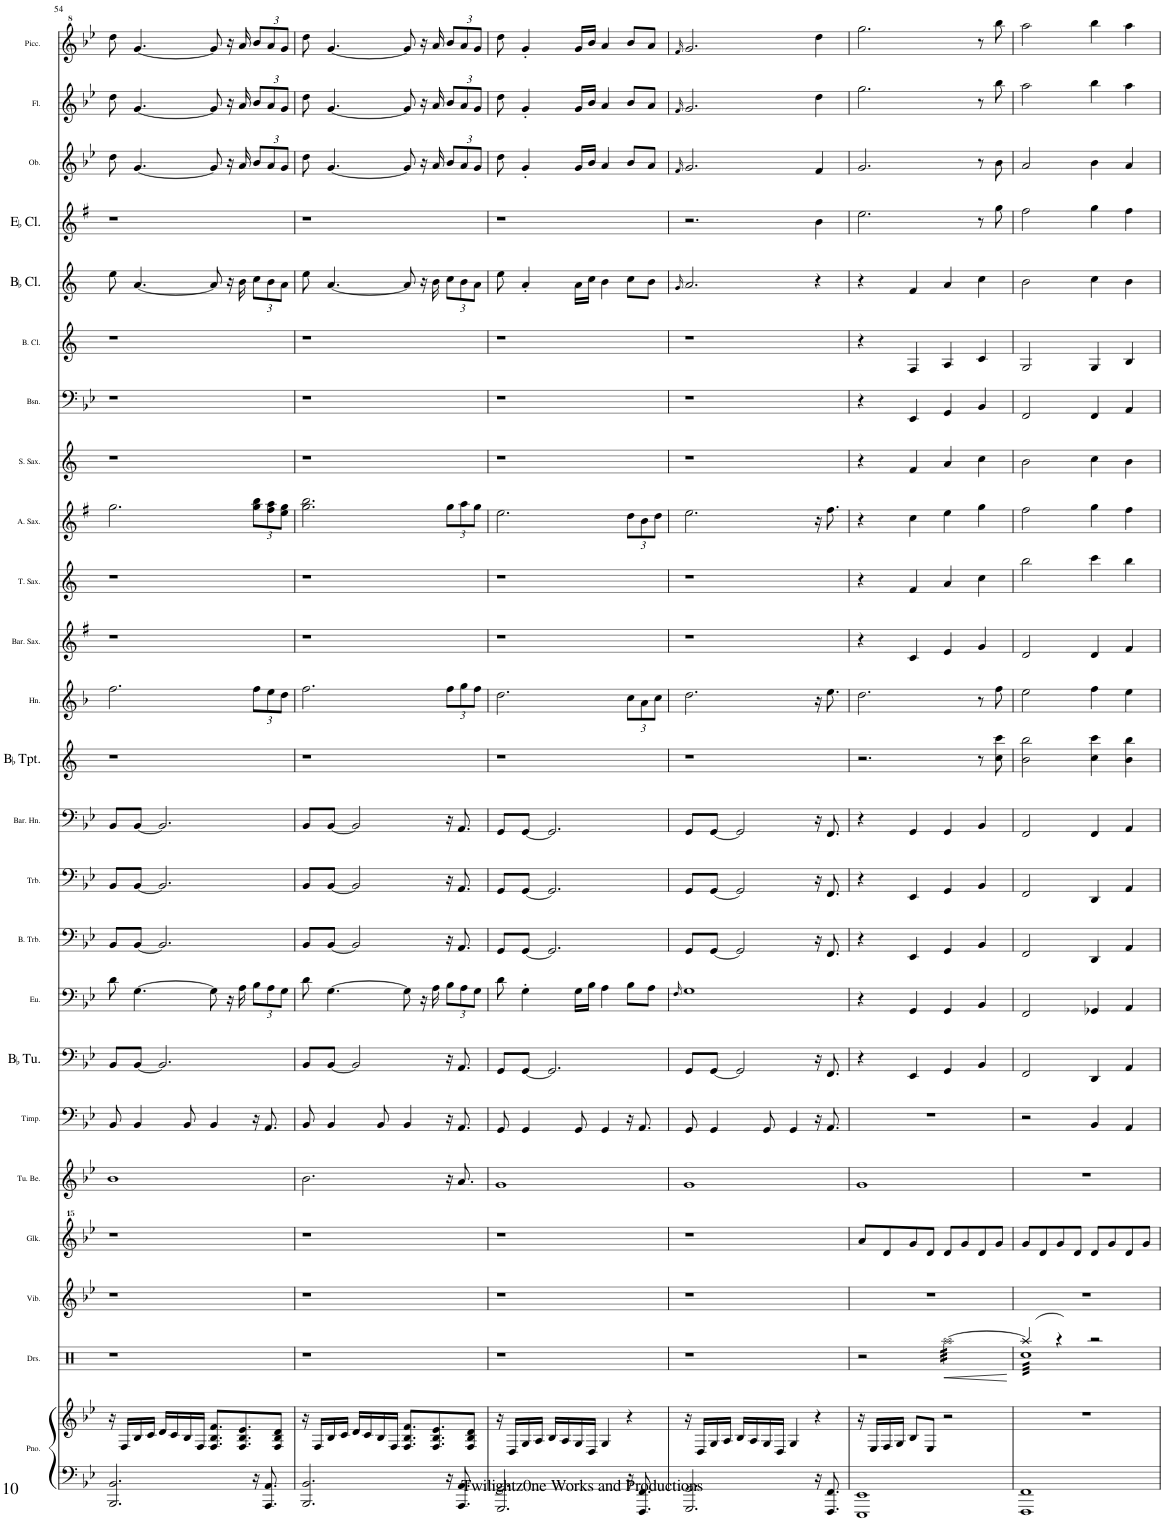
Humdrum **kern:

**kern	**kern	**kern	**dynam	**kern	**kern	**kern	**kern	**kern	**kern	**kern	**kern	**kern	**kern	**kern	**kern	**kern	**kern	**kern	**kern	**kern	**kern	**kern	**kern	**kern	**kern
*part24	*part24	*part23	*part23	*part22	*part21	*part20	*part19	*part18	*part17	*part16	*part15	*part14	*part13	*part12	*part11	*part10	*part9	*part8	*part7	*part6	*part5	*part4	*part3	*part2	*part1
*staff25	*staff24	*staff23	*staff23	*staff22	*staff21	*staff20	*staff19	*staff18	*staff17	*staff16	*staff15	*staff14	*staff13	*staff12	*staff11	*staff10	*staff9	*staff8	*staff7	*staff6	*staff5	*staff4	*staff3	*staff2	*staff1
*I"Piano	*	*I"Drumset	*	*I"Vibraphone	*I"Glockenspiel	*I"Tubular Bells	*I"Timpani	*I"BaccidentalFlat Tuba	*I"Euphonium	*I"Bass Trombone	*I"Trombone	*I"Baritone Horn	*I"BaccidentalFlat Trumpet	*I"Horn	*I"Baritone Saxophone	*I"Tenor Saxophone	*I"Alto Saxophone	*I"Soprano Saxophone	*I"Bassoon	*I"Bass Clarinet	*I"BaccidentalFlat Clarinet	*I"EaccidentalFlat Clarinet	*I"Oboe	*I"Flute	*I"Piccolo
*I'Pno.	*	*I'Drs.	*	*I'Vib.	*I'Glk.	*I'Tu. Be.	*I'Timp.	*I'BaccidentalFlat Tu.	*I'Eu.	*I'B. Trb.	*I'Trb.	*I'Bar. Hn.	*I'BaccidentalFlat Tpt.	*I'Hn.	*I'Bar. Sax.	*I'T. Sax.	*I'A. Sax.	*I'S. Sax.	*I'Bsn.	*I'B. Cl.	*I'BaccidentalFlat Cl.	*I'EaccidentalFlat Cl.	*I'Ob.	*I'Fl.	*I'Picc.
!!LO:PB:g=z
*clefF4	*clefG2	*clefX	*	*clefG2	*clefG^^2	*clefG2	*clefF4	*clefF4	*clefF4	*clefF4	*clefF4	*clefF4	*clefG2	*clefG2	*clefG2	*clefG2	*clefG2	*clefG2	*clefF4	*clefG2	*clefG2	*clefG2	*clefG2	*clefG2	*clefG^2
*	*	*	*	*	*	*	*	*	*	*	*	*Trd4c7	*Trd1c2	*Trd4c7	*Trd12c21	*Trd8c14	*Trd5c9	*Trd1c2	*	*Trd8c14	*Trd1c2	*Trd-2c-3	*	*	*Trd-7c-12
*k[b-e-]	*k[b-e-]	*k[]	*	*k[b-e-]	*k[b-e-]	*k[b-e-]	*k[b-e-]	*k[b-e-]	*k[b-e-]	*k[b-e-]	*k[b-e-]	*k[b-e-]	*k[]	*k[b-]	*k[f#]	*k[]	*k[f#]	*k[]	*k[b-e-]	*k[]	*k[]	*k[f#]	*k[b-e-]	*k[b-e-]	*k[b-e-]
*M4/4	*M4/4	*M4/4	*	*M4/4	*M4/4	*M4/4	*M4/4	*M4/4	*M4/4	*M4/4	*M4/4	*M4/4	*M4/4	*M4/4	*M4/4	*M4/4	*M4/4	*M4/4	*M4/4	*M4/4	*M4/4	*M4/4	*M4/4	*M4/4	*M4/4
=54	=54	=54	=54	=54	=54	=54	=54	=54	=54	=54	=54	=54	=54	=54	=54	=54	=54	=54	=54	=54	=54	=54	=54	=54	=54
2.BBB-/ 2.BB-/	16r	1r	.	1r	1r	1b-	8BB-/	8BB-/L	8d\	8BB-/L	8BB-/L	8BB-/L	1r	2.ff\	1r	1r	2.gg\	1r	1r	1r	8ee\	1r	8dd\	8dd\	8ddd\
.	16F/LL	.	.	.	.	.	.	.	.	.	.	.	.	.	.	.	.	.	.	.	.	.	.	.	.
.	16B-/	.	.	.	.	.	4BB-/	[8BB-/J	[4.G\	[8BB-/J	[8BB-/J	[8BB-/J	.	.	.	.	.	.	.	.	[4.a/	.	[4.g/	[4.g/	[4.gg/
.	16c/JJ	.	.	.	.	.	.	.	.	.	.	.	.	.	.	.	.	.	.	.	.	.	.	.	.
.	16d/LL	.	.	.	.	.	.	2.BB-/]	.	2.BB-/]	2.BB-/]	2.BB-/]	.	.	.	.	.	.	.	.	.	.	.	.	.
.	16c/	.	.	.	.	.	.	.	.	.	.	.	.	.	.	.	.	.	.	.	.	.	.	.	.
.	16B-/	.	.	.	.	.	8BB-/	.	.	.	.	.	.	.	.	.	.	.	.	.	.	.	.	.	.
.	16F/JJ	.	.	.	.	.	.	.	.	.	.	.	.	.	.	.	.	.	.	.	.	.	.	.	.
.	8.F/ 8.B-/ 8.f/L	.	.	.	.	.	4BB-/	.	8G\]	.	.	.	.	.	.	.	.	.	.	.	8a/]	.	8g/]	8g/]	8gg/]
.	.	.	.	.	.	.	.	.	16r	.	.	.	.	.	.	.	.	.	.	.	16r	.	16r	16r	16r
.	8.F/ 8.B-/ 8.e-/	.	.	.	.	.	.	.	16A\	.	.	.	.	.	.	.	.	.	.	.	16b\	.	16a/	16a/	16aa/
*	*	*	*	*	*	*	*	*	*Xbrackettup	*	*	*	*	*Xbrackettup	*	*	*Xbrackettup	*	*	*	*Xbrackettup	*	*Xbrackettup	*Xbrackettup	*Xbrackettup
16r	.	.	.	.	.	.	16r	.	12B-\L	.	.	.	.	12ff\L	.	.	12gg\ 12bb\L	.	.	.	12cc\L	.	12b-/L	12b-/L	12bb-/L
8.AAA/ 8.AA/	.	.	.	.	.	.	8.AA/	.	.	.	.	.	.	.	.	.	.	.	.	.	.	.	.	.	.
.	.	.	.	.	.	.	.	.	12A\	.	.	.	.	12ee\	.	.	12ff#\ 12aa\	.	.	.	12b\	.	12a/	12a/	12aa/
.	8F/ 8B-/ 8d/J	.	.	.	.	.	.	.	.	.	.	.	.	.	.	.	.	.	.	.	.	.	.	.	.
.	.	.	.	.	.	.	.	.	12G\J	.	.	.	.	12dd\J	.	.	12ee\ 12gg\J	.	.	.	12a\J	.	12g/J	12g/J	12gg/J
=55	=55	=55	=55	=55	=55	=55	=55	=55	=55	=55	=55	=55	=55	=55	=55	=55	=55	=55	=55	=55	=55	=55	=55	=55	=55
2.BBB-/ 2.BB-/	16r	1r	.	1r	1r	2.b-\	8BB-/	8BB-/L	8d\	8BB-/L	8BB-/L	8BB-/L	1r	2.ff\	1r	1r	2.gg\ 2.bb\	1r	1r	1r	8ee\	1r	8dd\	8dd\	8ddd\
.	16F/LL	.	.	.	.	.	.	.	.	.	.	.	.	.	.	.	.	.	.	.	.	.	.	.	.
.	16B-/	.	.	.	.	.	4BB-/	[8BB-/J	[4.G\	[8BB-/J	[8BB-/J	[8BB-/J	.	.	.	.	.	.	.	.	[4.a/	.	[4.g/	[4.g/	[4.gg/
.	16c/JJ	.	.	.	.	.	.	.	.	.	.	.	.	.	.	.	.	.	.	.	.	.	.	.	.
.	16d/LL	.	.	.	.	.	.	2BB-/]	.	2BB-/]	2BB-/]	2BB-/]	.	.	.	.	.	.	.	.	.	.	.	.	.
.	16c/	.	.	.	.	.	.	.	.	.	.	.	.	.	.	.	.	.	.	.	.	.	.	.	.
.	16B-/	.	.	.	.	.	8BB-/	.	.	.	.	.	.	.	.	.	.	.	.	.	.	.	.	.	.
.	16F/JJ	.	.	.	.	.	.	.	.	.	.	.	.	.	.	.	.	.	.	.	.	.	.	.	.
.	8.F/ 8.B-/ 8.f/L	.	.	.	.	.	4BB-/	.	8G\]	.	.	.	.	.	.	.	.	.	.	.	8a/]	.	8g/]	8g/]	8gg/]
.	.	.	.	.	.	.	.	.	16r	.	.	.	.	.	.	.	.	.	.	.	16r	.	16r	16r	16r
.	8.F/ 8.B-/ 8.e-/	.	.	.	.	.	.	.	16A\	.	.	.	.	.	.	.	.	.	.	.	16b\	.	16a/	16a/	16aa/
16r	.	.	.	.	.	16r	16r	16r	12B-\L	16r	16r	16r	.	12ff\L	.	.	12gg\L	.	.	.	12cc\L	.	12b-/L	12b-/L	12bb-/L
8.AAA/ 8.AA/	.	.	.	.	.	8.a/	8.AA/	8.AA/	.	8.AA/	8.AA/	8.AA/	.	.	.	.	.	.	.	.	.	.	.	.	.
.	.	.	.	.	.	.	.	.	12A\	.	.	.	.	12gg\	.	.	12aa\	.	.	.	12b\	.	12a/	12a/	12aa/
.	8F/ 8B-/ 8d/J	.	.	.	.	.	.	.	.	.	.	.	.	.	.	.	.	.	.	.	.	.	.	.	.
.	.	.	.	.	.	.	.	.	12G\J	.	.	.	.	12ff\J	.	.	12gg\J	.	.	.	12a\J	.	12g/J	12g/J	12gg/J
=56	=56	=56	=56	=56	=56	=56	=56	=56	=56	=56	=56	=56	=56	=56	=56	=56	=56	=56	=56	=56	=56	=56	=56	=56	=56
2.GGG/ 2.GG/	16r	1r	.	1r	1r	1g	8GG/	8GG/L	8d\	8GG/L	8GG/L	8GG/L	1r	2.dd\	1r	1r	2.ee\	1r	1r	1r	8ee\	1r	8dd\	8dd\	8ddd\
.	16D/LL	.	.	.	.	.	.	.	.	.	.	.	.	.	.	.	.	.	.	.	.	.	.	.	.
.	16G/	.	.	.	.	.	4GG/	[8GG/J	4G'\	[8GG/J	[8GG/J	[8GG/J	.	.	.	.	.	.	.	.	4a'/	.	4g'/	4g'/	4gg'/
.	16A/JJ	.	.	.	.	.	.	.	.	.	.	.	.	.	.	.	.	.	.	.	.	.	.	.	.
.	16B-/LL	.	.	.	.	.	.	2.GG/]	.	2.GG/]	2.GG/]	2.GG/]	.	.	.	.	.	.	.	.	.	.	.	.	.
.	16A/	.	.	.	.	.	.	.	.	.	.	.	.	.	.	.	.	.	.	.	.	.	.	.	.
.	16G/	.	.	.	.	.	8GG/	.	16G\LL	.	.	.	.	.	.	.	.	.	.	.	16a\LL	.	16g/LL	16g/LL	16gg/LL
.	16D/JJ	.	.	.	.	.	.	.	16B-\JJ	.	.	.	.	.	.	.	.	.	.	.	16cc\JJ	.	16b-/JJ	16b-/JJ	16bb-/JJ
.	4G/	.	.	.	.	.	4GG/	.	4A\	.	.	.	.	.	.	.	.	.	.	.	4b\	.	4a/	4a/	4aa/
16r	4r	.	.	.	.	.	16r	.	8B-\L	.	.	.	.	12cc\L	.	.	12dd\L	.	.	.	8cc\L	.	8b-/L	8b-/L	8bb-/L
8.FFF/ 8.FF/	.	.	.	.	.	.	8.AA/	.	.	.	.	.	.	.	.	.	.	.	.	.	.	.	.	.	.
.	.	.	.	.	.	.	.	.	.	.	.	.	.	12a\	.	.	12b\	.	.	.	.	.	.	.	.
.	.	.	.	.	.	.	.	.	8A\J	.	.	.	.	.	.	.	.	.	.	.	8b\J	.	8a/J	8a/J	8aa/J
.	.	.	.	.	.	.	.	.	.	.	.	.	.	12cc\J	.	.	12dd\J	.	.	.	.	.	.	.	.
=57	=57	=57	=57	=57	=57	=57	=57	=57	=57	=57	=57	=57	=57	=57	=57	=57	=57	=57	=57	=57	=57	=57	=57	=57	=57
.	.	.	.	.	.	.	.	.	16qF/	.	.	.	.	.	.	.	.	.	.	.	16qg/	.	16qf/	16qf/	16qff/
2.GGG/ 2.GG/	16r	1r	.	1r	1r	1g	8GG/	8GG/L	1G	8GG/L	8GG/L	8GG/L	1r	2.dd\	1r	1r	2.ee\	1r	1r	1r	2.a/	2.r	2.g/	2.g/	2.gg/
.	16D/LL	.	.	.	.	.	.	.	.	.	.	.	.	.	.	.	.	.	.	.	.	.	.	.	.
.	16G/	.	.	.	.	.	4GG/	[8GG/J	.	[8GG/J	[8GG/J	[8GG/J	.	.	.	.	.	.	.	.	.	.	.	.	.
.	16A/JJ	.	.	.	.	.	.	.	.	.	.	.	.	.	.	.	.	.	.	.	.	.	.	.	.
.	16B-/LL	.	.	.	.	.	.	2GG/]	.	2GG/]	2GG/]	2GG/]	.	.	.	.	.	.	.	.	.	.	.	.	.
.	16A/	.	.	.	.	.	.	.	.	.	.	.	.	.	.	.	.	.	.	.	.	.	.	.	.
.	16G/	.	.	.	.	.	8GG/	.	.	.	.	.	.	.	.	.	.	.	.	.	.	.	.	.	.
.	16D/JJ	.	.	.	.	.	.	.	.	.	.	.	.	.	.	.	.	.	.	.	.	.	.	.	.
.	4G/	.	.	.	.	.	4GG/	.	.	.	.	.	.	.	.	.	.	.	.	.	.	.	.	.	.
16r	4r	.	.	.	.	.	16r	16r	.	16r	16r	16r	.	16r	.	.	16r	.	.	.	4r	4b\	4f/	4dd\	4ddd\
8.FFF/ 8.FF/	.	.	.	.	.	.	8.AA/	8.FF/	.	8.FF/	8.FF/	8.FF/	.	8.ee\	.	.	8.ff#\	.	.	.	.	.	.	.	.
=58	=58	=58	=58	=58	=58	=58	=58	=58	=58	=58	=58	=58	=58	=58	=58	=58	=58	=58	=58	=58	=58	=58	=58	=58	=58
1EEE- 1EE-	16r	2r	.	1r	8aaa/L	1g	1r	4r	4r	4r	4r	4r	2.r	2.dd\	4r	4r	4r	4r	4r	4r	4r	2.ee\	2.g/	2.gg\	2.ggg\
.	16E-/LL	.	.	.	.	.	.	.	.	.	.	.	.	.	.	.	.	.	.	.	.	.	.	.	.
.	16F/	.	.	.	8ddd/	.	.	.	.	.	.	.	.	.	.	.	.	.	.	.	.	.	.	.	.
.	16G/JJ	.	.	.	.	.	.	.	.	.	.	.	.	.	.	.	.	.	.	.	.	.	.	.	.
.	8B-/L	.	.	.	8ggg/	.	.	4EE-/	4GG/	4EE-/	4EE-/	4GG/	.	.	4c/	4f/	4cc\	4f/	4EE-/	4F/	4f/	.	.	.	.
.	8E-/J	.	.	.	8ddd/J	.	.	.	.	.	.	.	.	.	.	.	.	.	.	.	.	.	.	.	.
!	!	!	!LO:HP:b	!	!	!	!	!	!	!	!	!	!	!	!	!	!	!	!	!	!	!	!	!	!
*	*	*tremolo	*	*	*	*	*	*	*	*	*	*	*	*	*	*	*	*	*	*	*	*	*	*	*
.	2r	[32Raa\LLL	<	.	8ddd/L	.	.	4GG/	4GG/	4GG/	4GG/	4GG/	.	.	4e/	4a/	4ee\	4a/	4GG/	4A/	4a/	.	.	.	.
.	.	32Raa\	.	.	.	.	.	.	.	.	.	.	.	.	.	.	.	.	.	.	.	.	.	.	.
.	.	32Raa\	.	.	.	.	.	.	.	.	.	.	.	.	.	.	.	.	.	.	.	.	.	.	.
.	.	32Raa\	.	.	.	.	.	.	.	.	.	.	.	.	.	.	.	.	.	.	.	.	.	.	.
.	.	32Raa\	.	.	8ggg/	.	.	.	.	.	.	.	.	.	.	.	.	.	.	.	.	.	.	.	.
.	.	32Raa\	.	.	.	.	.	.	.	.	.	.	.	.	.	.	.	.	.	.	.	.	.	.	.
.	.	32Raa\	.	.	.	.	.	.	.	.	.	.	.	.	.	.	.	.	.	.	.	.	.	.	.
.	.	32Raa\	.	.	.	.	.	.	.	.	.	.	.	.	.	.	.	.	.	.	.	.	.	.	.
.	.	32Raa\	.	.	8ddd/	.	.	4BB-/	4BB-/	4BB-/	4BB-/	4BB-/	8r	8r	4g/	4cc\	4gg\	4cc\	4BB-/	4c/	4cc\	8r	8r	8r	8r
.	.	32Raa\	.	.	.	.	.	.	.	.	.	.	.	.	.	.	.	.	.	.	.	.	.	.	.
.	.	32Raa\	.	.	.	.	.	.	.	.	.	.	.	.	.	.	.	.	.	.	.	.	.	.	.
.	.	32Raa\	.	.	.	.	.	.	.	.	.	.	.	.	.	.	.	.	.	.	.	.	.	.	.
.	.	32Raa\	.	.	8ggg/J	.	.	.	.	.	.	.	8cc\ 8ccc\	8ff\	.	.	.	.	.	.	.	8gg\	8b-\	8bb-\	8bbb-\
.	.	32Raa\	.	.	.	.	.	.	.	.	.	.	.	.	.	.	.	.	.	.	.	.	.	.	.
.	.	32Raa\	.	.	.	.	.	.	.	.	.	.	.	.	.	.	.	.	.	.	.	.	.	.	.
.	.	32Raa\JJJ	.	.	.	.	.	.	.	.	.	.	.	.	.	.	.	.	.	.	.	.	.	.	.
.	.	.	[	.	.	.	.	.	.	.	.	.	.	.	.	.	.	.	.	.	.	.	.	.	.
=59	=59	=59	=59	=59	=59	=59	=59	=59	=59	=59	=59	=59	=59	=59	=59	=59	=59	=59	=59	=59	=59	=59	=59	=59	=59
*	*	*^	*	*	*	*	*	*	*	*	*	*	*	*	*	*	*	*	*	*	*	*	*	*	*
1FFF 1FF	1r	(4Raa/]	32RccLLL	.	1r	8ggg/L	1r	2r	2FF/	2FF/	2FF/	2FF/	2FF/	2b\ 2bb\	2ee\	2d/	2bb\	2ff#\	2b\	2FF/	2G/	2b\	2ff#\	2a/	2aa\	2aaa\
.	.	.	32Rcc	.	.	.	.	.	.	.	.	.	.	.	.	.	.	.	.	.	.	.	.	.	.	.
.	.	.	32Rcc	.	.	.	.	.	.	.	.	.	.	.	.	.	.	.	.	.	.	.	.	.	.	.
.	.	.	32Rcc	.	.	.	.	.	.	.	.	.	.	.	.	.	.	.	.	.	.	.	.	.	.	.
.	.	.	32Rcc	.	.	8ddd/	.	.	.	.	.	.	.	.	.	.	.	.	.	.	.	.	.	.	.	.
.	.	.	32Rcc	.	.	.	.	.	.	.	.	.	.	.	.	.	.	.	.	.	.	.	.	.	.	.
.	.	.	32Rcc	.	.	.	.	.	.	.	.	.	.	.	.	.	.	.	.	.	.	.	.	.	.	.
.	.	.	32Rcc	.	.	.	.	.	.	.	.	.	.	.	.	.	.	.	.	.	.	.	.	.	.	.
.	.	4r)	32Rcc	.	.	8ggg/	.	.	.	.	.	.	.	.	.	.	.	.	.	.	.	.	.	.	.	.
.	.	.	32Rcc	.	.	.	.	.	.	.	.	.	.	.	.	.	.	.	.	.	.	.	.	.	.	.
.	.	.	32Rcc	.	.	.	.	.	.	.	.	.	.	.	.	.	.	.	.	.	.	.	.	.	.	.
.	.	.	32Rcc	.	.	.	.	.	.	.	.	.	.	.	.	.	.	.	.	.	.	.	.	.	.	.
.	.	.	32Rcc	.	.	8ddd/J	.	.	.	.	.	.	.	.	.	.	.	.	.	.	.	.	.	.	.	.
.	.	.	32Rcc	.	.	.	.	.	.	.	.	.	.	.	.	.	.	.	.	.	.	.	.	.	.	.
.	.	.	32Rcc	.	.	.	.	.	.	.	.	.	.	.	.	.	.	.	.	.	.	.	.	.	.	.
.	.	.	32Rcc	.	.	.	.	.	.	.	.	.	.	.	.	.	.	.	.	.	.	.	.	.	.	.
.	.	2r	32Rcc	.	.	8ddd/L	.	4BB-/	4DD/	4GG-X/	4DD/	4DD/	4FF/	4cc\ 4ccc\	4ff\	4d/	4ccc\	4gg\	4cc\	4FF/	4G/	4cc\	4gg\	4b-\	4bb-\	4bbb-\
.	.	.	32Rcc	.	.	.	.	.	.	.	.	.	.	.	.	.	.	.	.	.	.	.	.	.	.	.
.	.	.	32Rcc	.	.	.	.	.	.	.	.	.	.	.	.	.	.	.	.	.	.	.	.	.	.	.
.	.	.	32Rcc	.	.	.	.	.	.	.	.	.	.	.	.	.	.	.	.	.	.	.	.	.	.	.
.	.	.	32Rcc	.	.	8ggg/	.	.	.	.	.	.	.	.	.	.	.	.	.	.	.	.	.	.	.	.
.	.	.	32Rcc	.	.	.	.	.	.	.	.	.	.	.	.	.	.	.	.	.	.	.	.	.	.	.
.	.	.	32Rcc	.	.	.	.	.	.	.	.	.	.	.	.	.	.	.	.	.	.	.	.	.	.	.
.	.	.	32Rcc	.	.	.	.	.	.	.	.	.	.	.	.	.	.	.	.	.	.	.	.	.	.	.
.	.	.	32Rcc	.	.	8ddd/	.	4AA/	4AA/	4AA/	4AA/	4AA/	4AA/	4b\ 4bb\	4ee\	4f#/	4bb\	4ff#\	4b\	4AA/	4B/	4b\	4ff#\	4a/	4aa\	4aaa\
.	.	.	32Rcc	.	.	.	.	.	.	.	.	.	.	.	.	.	.	.	.	.	.	.	.	.	.	.
.	.	.	32Rcc	.	.	.	.	.	.	.	.	.	.	.	.	.	.	.	.	.	.	.	.	.	.	.
.	.	.	32Rcc	.	.	.	.	.	.	.	.	.	.	.	.	.	.	.	.	.	.	.	.	.	.	.
.	.	.	32Rcc	.	.	8ggg/J	.	.	.	.	.	.	.	.	.	.	.	.	.	.	.	.	.	.	.	.
.	.	.	32Rcc	.	.	.	.	.	.	.	.	.	.	.	.	.	.	.	.	.	.	.	.	.	.	.
.	.	.	32Rcc	.	.	.	.	.	.	.	.	.	.	.	.	.	.	.	.	.	.	.	.	.	.	.
.	.	.	32RccJJJ	.	.	.	.	.	.	.	.	.	.	.	.	.	.	.	.	.	.	.	.	.	.	.
*	*	*Xtremolo	*	*	*	*	*	*	*	*	*	*	*	*	*	*	*	*	*	*	*	*	*	*	*	*
*	*	*v	*v	*	*	*	*	*	*	*	*	*	*	*	*	*	*	*	*	*	*	*	*	*	*	*
=	=	=	=	=	=	=	=	=	=	=	=	=	=	=	=	=	=	=	=	=	=	=	=	=	=
*-	*-	*-	*-	*-	*-	*-	*-	*-	*-	*-	*-	*-	*-	*-	*-	*-	*-	*-	*-	*-	*-	*-	*-	*-	*-
